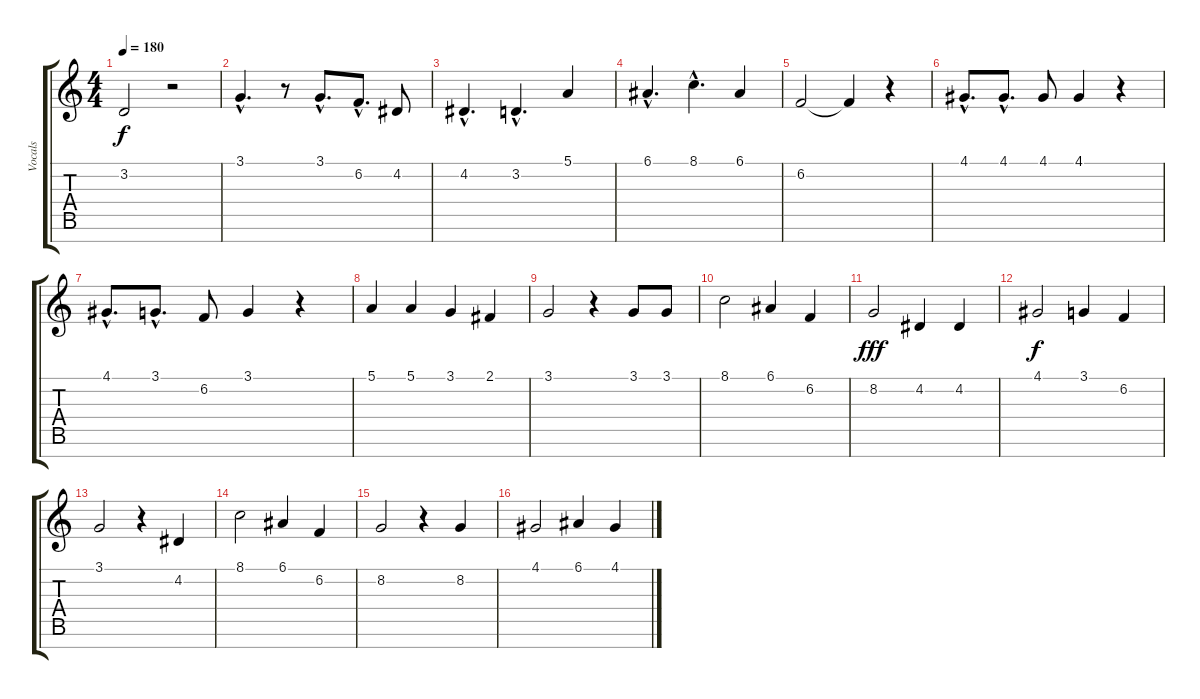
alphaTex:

\track ("Vocals" "Vocals") {instrument choiraahs}
\staff {score tabs}
\tuning (E4 B3 G3 D3 A2 E2 B1) {hide}
\ts (4 4)
\tempo 180
\clef g2
\ks c
3.2.2{dy f} r.2 |
3.1{hac}.4{d} r.8 3.1{hac}.8{d} 6.2{hac}.8{d} 4.2.8 |
4.2{hac}.4{d} 3.2{hac}.4{d} 5.1.4 |
6.1{hac}.4{d} 8.1{hac}.4{d} 6.1.4 |
6.2.2 6.2{t}.4 r.4 |
4.1{hac}.8{d} 4.1{hac}.8{d} 4.1.8 4.1.4 r.4 |
4.1{hac}.8{d} 3.1{hac}.8{d} 6.2.8 3.1.4 r.4 |
5.1.4 5.1.4 3.1.4 2.1.4 |
3.1.2 r.4 3.1.8 3.1.8 |
8.1.2{volume 16} 6.1.4 6.2.4 |
8.2.2{dy fff} 4.2.4 4.2.4 |
4.1.2{dy f} 3.1.4 6.2.4 |
3.1.2 r.4 4.2.4 |
8.1.2 6.1.4 6.2.4 |
8.2.2 r.4 8.2.4 |
4.1.2 6.1.4 4.1.4
